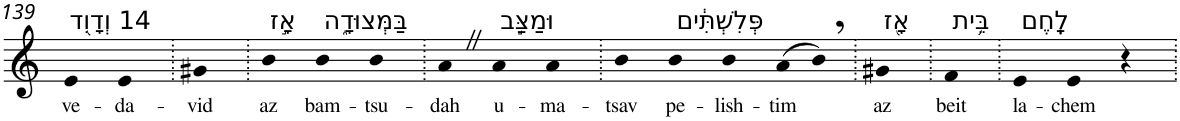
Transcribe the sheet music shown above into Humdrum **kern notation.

**kern	**text
*part1	*part1
*staff1	*staff1
*I"Piano	*
*I'Pno	*
!!LO:PB:g=z
*clefG2	*
*k[]	*
=139	=139
!LO:TX:a:t=14 וְדָוִ֖ד	!
!	!LO:LY:b
4e	ve-
!	!LO:LY:b
4e	-da-
=140.	=140.
!	!LO:LY:b
4g#X	-vid
=141.	=141.
!LO:TX:a:t=אָ֣ז	!
!	!LO:LY:b
4b	az
!LO:TX:a:t=בַּמְּצוּדָ֑ה	!
!	!LO:LY:b
4b	bam-
!	!LO:LY:b
4b	-tsu-
=142.	=142.
!	!LO:LY:b
4aZ	-dah
!LO:TX:a:t=וּמַצַּ֣ב	!
!	!LO:LY:b
4a	u-
!	!LO:LY:b
4a	-ma-
=143.	=143.
!	!LO:LY:b
4b	-tsav
!LO:TX:a:t=פְּלִשְׁתִּ֔ים	!
!	!LO:LY:b
4b	pe-
!	!LO:LY:b
4b	-lish-
!	!LO:LY:b
(>8a	-tim
8b,)	.
=144.	=144.
!LO:TX:a:t=אָ֖ז	!
!	!LO:LY:b
4g#X	az
=145.	=145.
!LO:TX:a:t=בֵּ֥ית	!
!	!LO:LY:b
4f	beit
=146.	=146.
!LO:TX:a:t=לָֽחֶם	!
!	!LO:LY:b
4e	la-
!	!LO:LY:b
4e	-chem
4r	.
=.	=.
*-	*-
